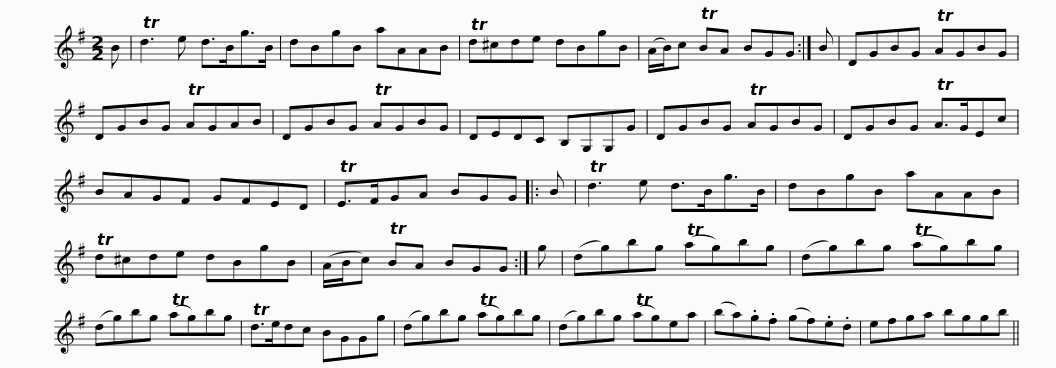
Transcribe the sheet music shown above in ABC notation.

X:1
L:1/8
M:2/2
I:linebreak $
K:G
V:1 treble
V:1
 B | Td3 e d>Bg>B | dBgB aAAB | Td^cde dBgB | (A/B/)c TBA BGG :| %5
 B | DGBG TAGBG |$ DGBG TAGAB | DGBG TAGBG | DEDC B,G,G,G | %10
 DGBG TAGBG | DGBG TA>GEc |$ BAGF GFED | TE>FGA BGG |: B | %15
 Td3 e d>Bg>B | dBgB aAAB | Td^cde dBgB |$ (A/B/c) TBA BGG :| g | %20
 (dg)bg (Tag)bg | (dg)bg (Tag)bg | (dg)bg (Tag)bg |$ Td>edc BGGg | (dg)bg (Tag)bg | %25
 (dg)bg (Tag)ea | (ba).g.f (gf).e.d | efga bggb || %28
